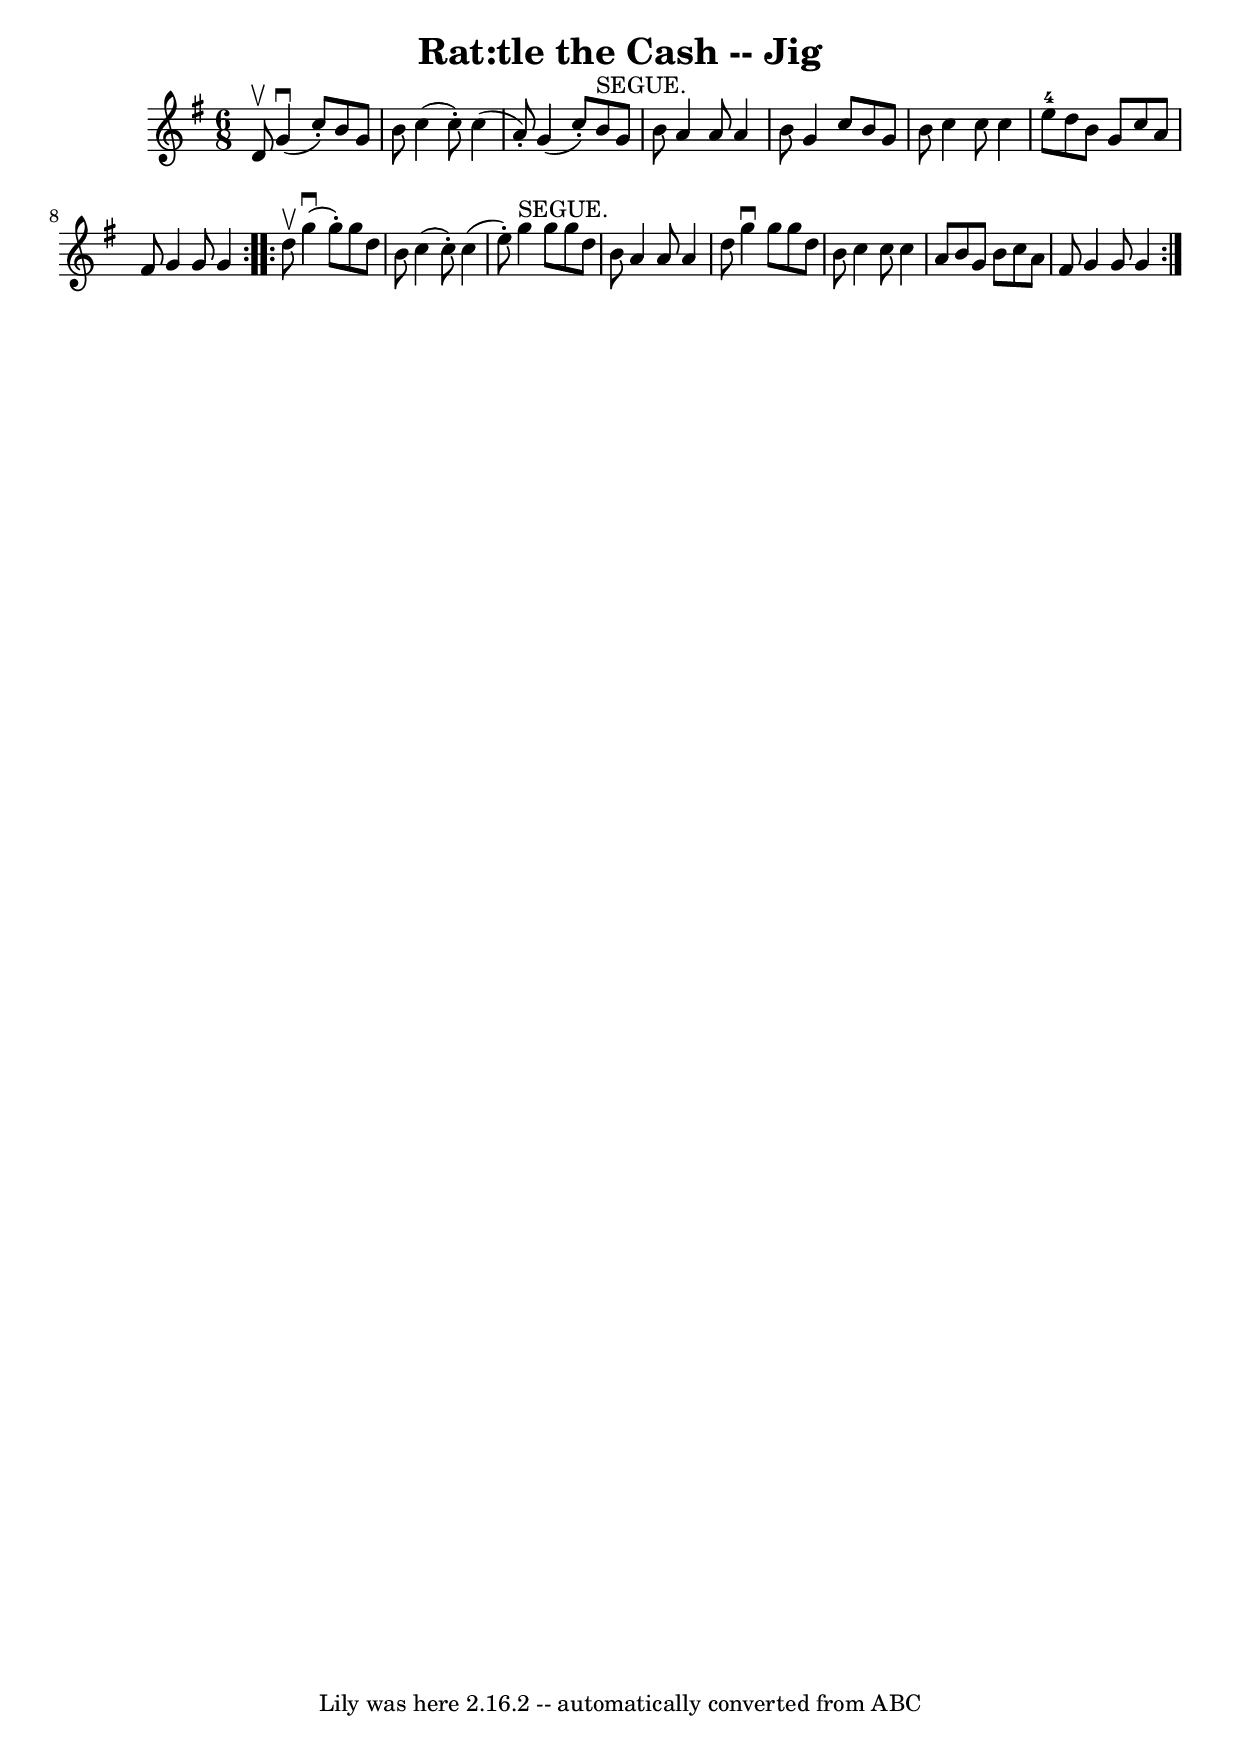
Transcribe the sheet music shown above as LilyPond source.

\version "2.16.2"
\include "Mammoth.ily"
\header {
  %% book = "Ryan's Mammoth Collection"
 crossRefNumber = "1"
 footnotes = ""
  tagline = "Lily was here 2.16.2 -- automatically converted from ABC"
  title = "Rat:tle the Cash -- Jig"

}
voicedefault =  {



  \repeat volta 2 {

    \time 6/8 
    \key g \major d'8^\upbow  |
 g'4^\downbow(c''8-.) b'8 g'8 b'8   |
 c''4 (c''8-.) c''4 (a'8-.) |
 g'4 (c''8-.) b'8^"SEGUE." g'8 b'8   |
 a'4 a'8 a'4 b'8   |
 g'4 c''8 b'8 g'8 b'8  |
 c''4 c''8 c''4 e''8-4  |
 d''8 b'8 g'8 c''8 a'8 fs'8  |
 g'4 g'8 g'4  
  } 
  \repeat volta 2 { d''8^\upbow  |
 g''4^\downbow(g''8-.) g''8 d''8 b'8   |
 c''4 (c''8-.) c''4 (e''8-.) |
 g''4^"SEGUE." g''8 g''8 d''8 b'8   |
 a'4 a'8 a'4 d''8  |
 g''4^\downbow g''8 g''8 d''8 b'8   |
 c''4 c''8 c''4 a'8  |
 b'8 g'8 b'8 c''8 a'8 fs'8   |
 g'4 g'8 g'4  
  }   

}

\score{
  <<

    \context Staff="default"
    {
      \voicedefault 
      
    }

  >>
  \layout {
    
  }
  \midi {
  }

}
